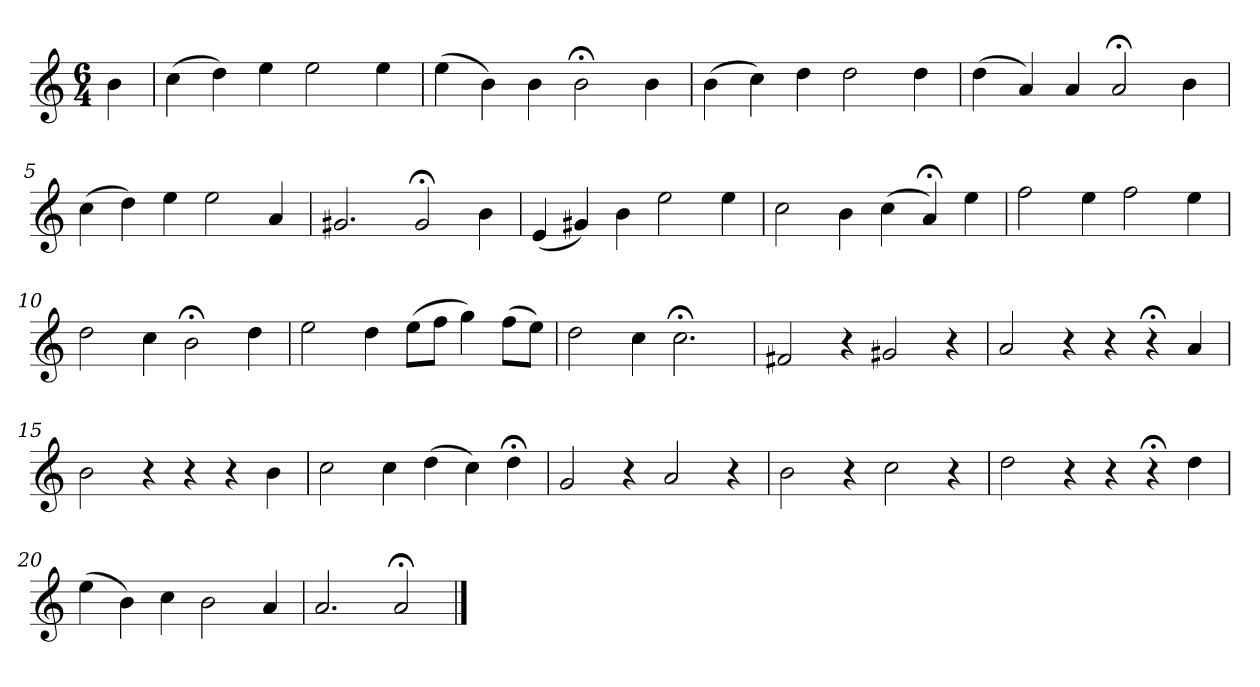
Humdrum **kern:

**kern
*part1
*staff1
*k[]
*a:
*M6/4
*MM120
=
4b
=1
(4cc
4dd)
4ee
2ee
4ee
=2
(4ee
4b)
4b
2b;<
4b
=3
(4b
4cc)
4dd
2dd
4dd
=4
(4dd
4a)
4a
2a;<
4b
=5
(4cc
4dd)
4ee
2ee
4a
=6
2.g#X
2g#;<
4b
=7
(4e
4g#X)
4b
2ee
4ee
=8
2cc
4b
(4cc
4a;<)
4ee
=9
2ff
4ee
2ff
4ee
=10
2dd
4cc
2b;<
4dd
=11
2ee
4dd
(8eeL
8ffJ
4gg)
(8ffL
8eeJ)
=12
2dd
4cc
2.cc;<
=13
2f#X
4r
2g#X
4r
=14
2a
4r
4r
4r;<
4a
=15
2b
4r
4r
4r
4b
=16
2cc
4cc
(4dd
4cc)
4dd;<
=17
2g
4r
2a
4r
=18
2b
4r
2cc
4r
=19
2dd
4r
4r
4r;<
4dd
=20
(4ee
4b)
4cc
2b
4a
=21
2.a
2a;<
==
*-
